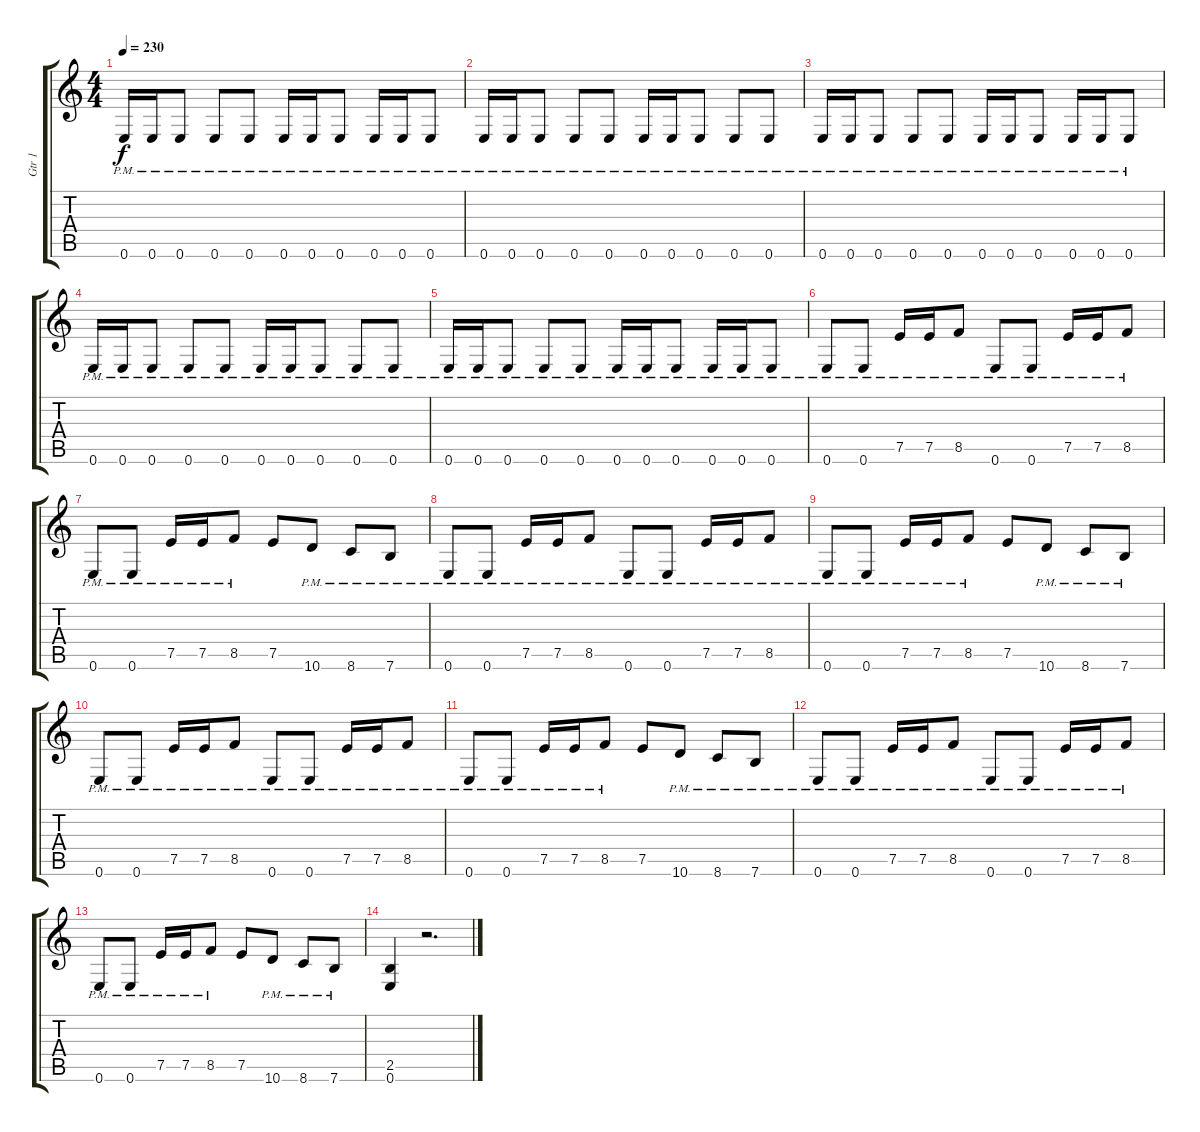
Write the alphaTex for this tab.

\track ("Gtr 1" "Gtr 1") {instrument distortionguitar}
\staff {score tabs}
\tuning (E4 B3 G3 D3 A2 E2) {hide}
\ts (4 4)
\tempo 230
\clef g2
\ks c
0.6{pm}.16{dy f} 0.6{pm}.16 0.6{pm}.8 0.6{pm}.8 0.6{pm}.8 0.6{pm}.16 0.6{pm}.16 0.6{pm}.8 0.6{pm}.16 0.6{pm}.16 0.6{pm}.8 |
0.6{pm}.16 0.6{pm}.16 0.6{pm}.8 0.6{pm}.8 0.6{pm}.8 0.6{pm}.16 0.6{pm}.16 0.6{pm}.8 0.6{pm}.8 0.6{pm}.8 |
0.6{pm}.16 0.6{pm}.16 0.6{pm}.8 0.6{pm}.8 0.6{pm}.8 0.6{pm}.16 0.6{pm}.16 0.6{pm}.8 0.6{pm}.16 0.6{pm}.16 0.6{pm}.8 |
0.6{pm}.16 0.6{pm}.16 0.6{pm}.8 0.6{pm}.8 0.6{pm}.8 0.6{pm}.16 0.6{pm}.16 0.6{pm}.8 0.6{pm}.8 0.6{pm}.8 |
0.6{pm}.16 0.6{pm}.16 0.6{pm}.8 0.6{pm}.8 0.6{pm}.8 0.6{pm}.16 0.6{pm}.16 0.6{pm}.8 0.6{pm}.16 0.6{pm}.16 0.6{pm}.8 |
0.6{pm}.8 0.6{pm}.8 7.5{pm}.16 7.5{pm}.16 8.5{pm}.8 0.6{pm}.8 0.6{pm}.8 7.5{pm}.16 7.5{pm}.16 8.5{pm}.8 |
0.6{pm}.8 0.6{pm}.8 7.5{pm}.16 7.5{pm}.16 8.5{pm}.8 7.5.8 10.6{pm}.8 8.6{pm}.8 7.6{pm}.8 |
0.6{pm}.8 0.6{pm}.8 7.5{pm}.16 7.5{pm}.16 8.5{pm}.8 0.6{pm}.8 0.6{pm}.8 7.5{pm}.16 7.5{pm}.16 8.5{pm}.8 |
0.6{pm}.8 0.6{pm}.8 7.5{pm}.16 7.5{pm}.16 8.5{pm}.8 7.5.8 10.6{pm}.8 8.6{pm}.8 7.6{pm}.8 |
0.6{pm}.8 0.6{pm}.8 7.5{pm}.16 7.5{pm}.16 8.5{pm}.8 0.6{pm}.8 0.6{pm}.8 7.5{pm}.16 7.5{pm}.16 8.5{pm}.8 |
0.6{pm}.8 0.6{pm}.8 7.5{pm}.16 7.5{pm}.16 8.5{pm}.8 7.5.8 10.6{pm}.8 8.6{pm}.8 7.6{pm}.8 |
0.6{pm}.8 0.6{pm}.8 7.5{pm}.16 7.5{pm}.16 8.5{pm}.8 0.6{pm}.8 0.6{pm}.8 7.5{pm}.16 7.5{pm}.16 8.5{pm}.8 |
0.6{pm}.8 0.6{pm}.8 7.5{pm}.16 7.5{pm}.16 8.5{pm}.8 7.5.8 10.6{pm}.8 8.6{pm}.8 7.6{pm}.8 |
(2.5 0.6).4 r.2{d}
